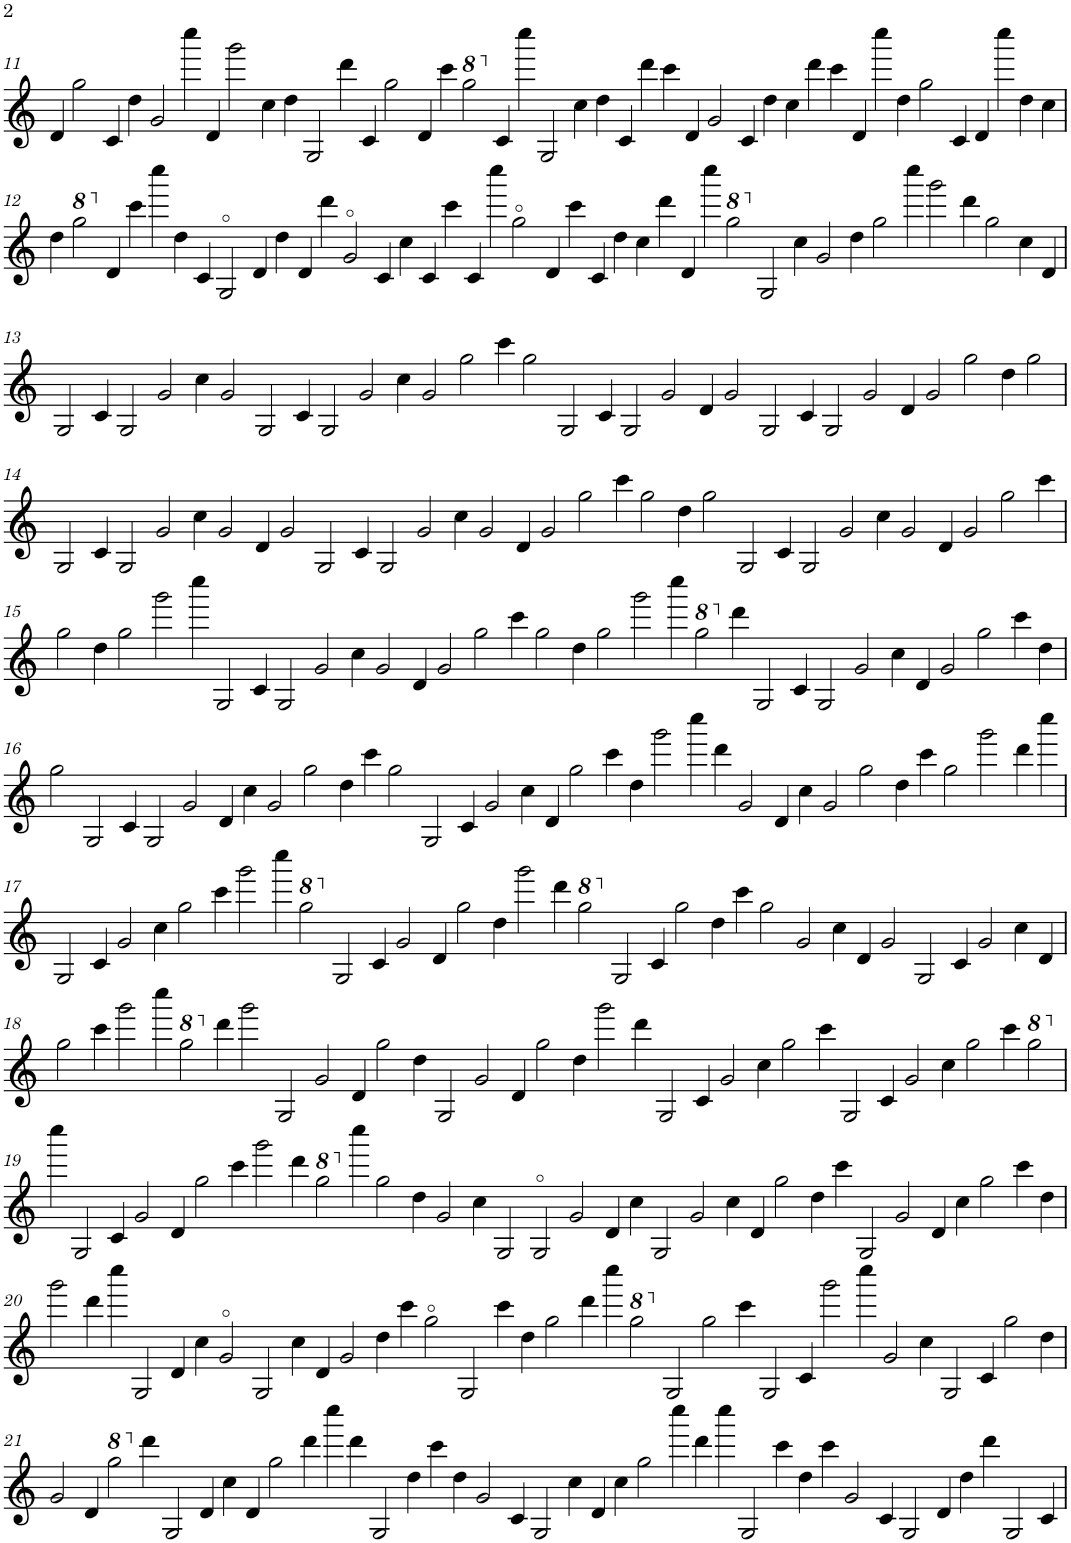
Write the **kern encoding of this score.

**kern
*part1
*staff1
*I"Piano
*I'Pno.
!!LO:PB:g=z
*clefG2
*k[]
*M50/4
=11
4d/
2gg\
4c/
4dd\
2g/
4cccc\
4d/
2ggg\
4cc\
4dd\
2G/
4ddd\
4c/
2gg\
4d/
4ccc\
*8va
2ggg\
*X8va
4c/
4cccc\
2G/
4cc\
4dd\
4c/
4ddd\
4ccc\
4d/
2g/
4c/
4dd\
4cc\
4ddd\
4ccc\
4d/
4cccc\
4dd\
2gg\
4c/
4d/
4cccc\
4dd\
4cc\
!!LO:LB:g=z
=12
4dd\
*8va
2ggg\
*X8va
4d/
4ccc\
4cccc\
4dd\
4c/
2G/
4d/
4dd\
4d/
4ddd\
2g/
4c/
4cc\
4c/
4ccc\
4c/
4cccc\
2gg\
4d/
4ccc\
4c/
4dd\
4cc\
4ddd\
4d/
4cccc\
*8va
2ggg\
*X8va
2G/
4cc\
2g/
4dd\
2gg\
4cccc\
2ggg\
4ddd\
2gg\
4cc\
4d/
!!LO:LB:g=z
=13
2G/
4c/
2G/
2g/
4cc\
2g/
2G/
4c/
2G/
2g/
4cc\
2g/
2gg\
4ccc\
2gg\
2G/
4c/
2G/
2g/
4d/
2g/
2G/
4c/
2G/
2g/
4d/
2g/
2gg\
4dd\
2gg\
!!LO:LB:g=z
=14
2G/
4c/
2G/
2g/
4cc\
2g/
4d/
2g/
2G/
4c/
2G/
2g/
4cc\
2g/
4d/
2g/
2gg\
4ccc\
2gg\
4dd\
2gg\
2G/
4c/
2G/
2g/
4cc\
2g/
4d/
2g/
2gg\
4ccc\
!!LO:LB:g=z
=15
2gg\
4dd\
2gg\
2ggg\
4cccc\
2G/
4c/
2G/
2g/
4cc\
2g/
4d/
2g/
2gg\
4ccc\
2gg\
4dd\
2gg\
2ggg\
4cccc\
*8va
2ggg\
*X8va
4ddd\
2G/
4c/
2G/
2g/
4cc\
4d/
2g/
2gg\
4ccc\
4dd\
!!LO:LB:g=z
=16
2gg\
2G/
4c/
2G/
2g/
4d/
4cc\
2g/
2gg\
4dd\
4ccc\
2gg\
2G/
4c/
2g/
4cc\
4d/
2gg\
4ccc\
4dd\
2ggg\
4cccc\
4ddd\
2g/
4d/
4cc\
2g/
2gg\
4dd\
4ccc\
2gg\
2ggg\
4ddd\
4cccc\
!!LO:LB:g=z
=17
2G/
4c/
2g/
4cc\
2gg\
4ccc\
2ggg\
4cccc\
*8va
2ggg\
*X8va
2G/
4c/
2g/
4d/
2gg\
4dd\
2ggg\
4ddd\
*8va
2ggg\
*X8va
2G/
4c/
2gg\
4dd\
4ccc\
2gg\
2g/
4cc\
4d/
2g/
2G/
4c/
2g/
4cc\
4d/
!!LO:LB:g=z
=18
2gg\
4ccc\
2ggg\
4cccc\
*8va
2ggg\
*X8va
4ddd\
2ggg\
2G/
2g/
4d/
2gg\
4dd\
2G/
2g/
4d/
2gg\
4dd\
2ggg\
4ddd\
2G/
4c/
2g/
4cc\
2gg\
4ccc\
2G/
4c/
2g/
4cc\
2gg\
4ccc\
*8va
2ggg\
!!LO:LB:g=z
=19
*X8va
4cccc\
2G/
4c/
2g/
4d/
2gg\
4ccc\
2ggg\
4ddd\
*8va
2ggg\
*X8va
4cccc\
2gg\
4dd\
2g/
4cc\
2G/
2G/
2g/
4d/
4cc\
2G/
2g/
4cc\
4d/
2gg\
4dd\
4ccc\
2G/
2g/
4d/
4cc\
2gg\
4ccc\
4dd\
!!LO:LB:g=z
=20
2ggg\
4ddd\
4cccc\
2G/
4d/
4cc\
2g/
2G/
4cc\
4d/
2g/
4dd\
4ccc\
2gg\
2G/
4ccc\
4dd\
2gg\
4ddd\
4cccc\
*8va
2ggg\
*X8va
2G/
2gg\
4ccc\
2G/
4c/
2ggg\
4cccc\
2g/
4cc\
2G/
4c/
2gg\
4dd\
!!LO:LB:g=z
=21
2g/
4d/
*8va
2ggg\
*X8va
4ddd\
2G/
4d/
4cc\
4d/
2gg\
4ddd\
4cccc\
4ddd\
2G/
4dd\
4ccc\
4dd\
2g/
4c/
2G/
4cc\
4d/
4cc\
2gg\
4cccc\
4ddd\
4cccc\
2G/
4ccc\
4dd\
4ccc\
2g/
4c/
2G/
4d/
4dd\
4ddd\
2G/
4c/
=
*-
